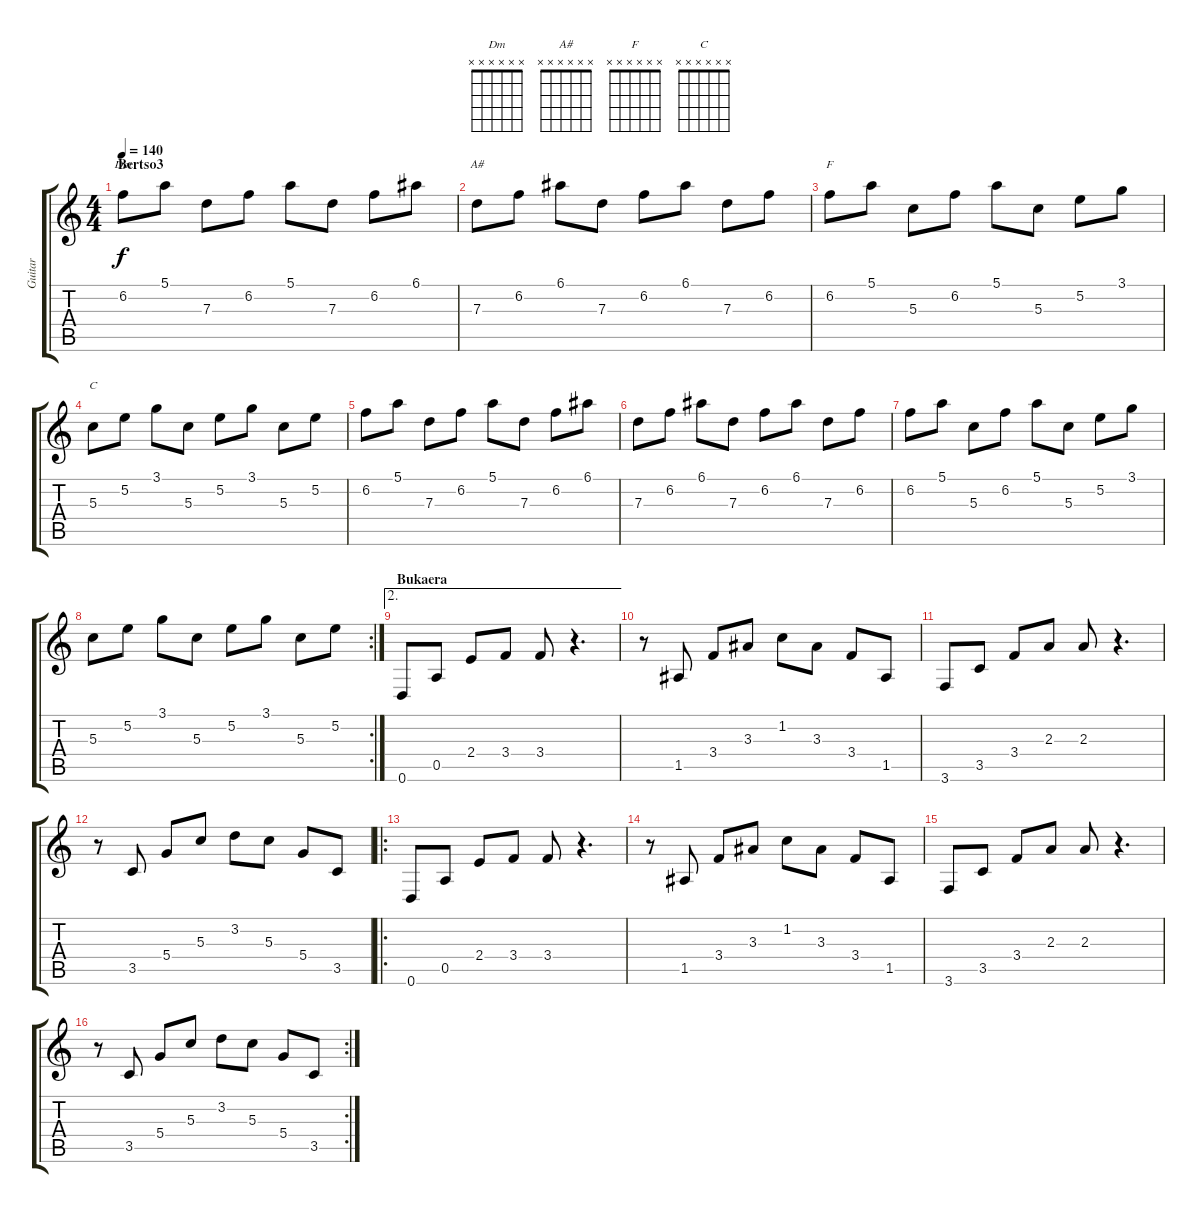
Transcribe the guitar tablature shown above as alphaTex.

\track ("Guitar" "Guitar") {instrument acousticguitarnylon}
\staff {score tabs}
\tuning (E4 B3 G3 D3 A2 D2) {hide}
\chord ("Dm" x x x x x x)
\chord ("A#" x x x x x x)
\chord ("F" x x x x x x)
\chord ("C" x x x x x x)
\ts (4 4)
\section ("" "Bertso3")
\tempo 140
\clef g2
\ks c
6.2.8{ch "Dm" dy f} 5.1.8 7.3.8 6.2.8 5.1.8 7.3.8 6.2.8 6.1.8 |
7.3.8{ch "A#"} 6.2.8 6.1.8 7.3.8 6.2.8 6.1.8 7.3.8 6.2.8 |
6.2.8{ch "F"} 5.1.8 5.3.8 6.2.8 5.1.8 5.3.8 5.2.8 3.1.8 |
5.3.8{ch "C"} 5.2.8 3.1.8 5.3.8 5.2.8 3.1.8 5.3.8 5.2.8 |
6.2.8 5.1.8 7.3.8 6.2.8 5.1.8 7.3.8 6.2.8 6.1.8 |
7.3.8 6.2.8 6.1.8 7.3.8 6.2.8 6.1.8 7.3.8 6.2.8 |
6.2.8 5.1.8 5.3.8 6.2.8 5.1.8 5.3.8 5.2.8 3.1.8 |
\rc 2
5.3.8 5.2.8 3.1.8 5.3.8 5.2.8 3.1.8 5.3.8 5.2.8 |
\ae 2
\section ("" "Bukaera")
0.6.8{volume 16} 0.5.8 2.4.8 3.4.8 3.4.8 r.4{d} |
r.8 1.5.8 3.4.8 3.3.8 1.2.8 3.3.8 3.4.8 1.5.8 |
3.6.8 3.5.8 3.4.8 2.3.8 2.3.8 r.4{d} |
r.8 3.5.8 5.4.8 5.3.8 3.2.8 5.3.8 5.4.8 3.5.8 |
\ro
0.6.8 0.5.8 2.4.8 3.4.8 3.4.8 r.4{d} |
r.8 1.5.8 3.4.8 3.3.8 1.2.8 3.3.8 3.4.8 1.5.8 |
3.6.8 3.5.8 3.4.8 2.3.8 2.3.8 r.4{d} |
\rc 2
r.8{volume 0} 3.5.8 5.4.8 5.3.8 3.2.8 5.3.8 5.4.8 3.5.8
